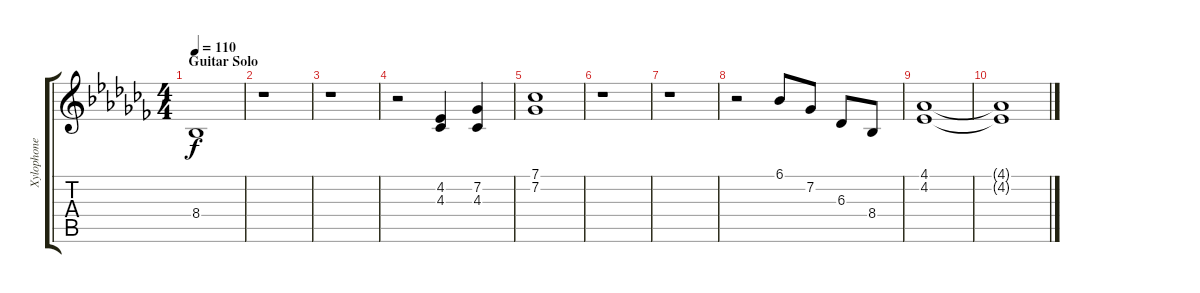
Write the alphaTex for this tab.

\track ("Xylophone" "Xylophone") {instrument glockenspiel}
\staff {score tabs}
\tuning (E4 B3 G3 D3 A2 E2) {hide}
\ts (4 4)
\section ("" "Guitar Solo")
\tempo 110
\clef g2
\ks abminor
8.4{t}.1{dy f} |
r.1 |
r.1 |
r.2 (4.2 4.3).4 (7.2 4.3).4 |
(7.1 7.2).1 |
r.1 |
r.1 |
r.2 6.1.8 7.2.8 6.3.8 8.4.8 |
(4.1 4.2).1 |
(4.1{t} 4.2{t}).1
